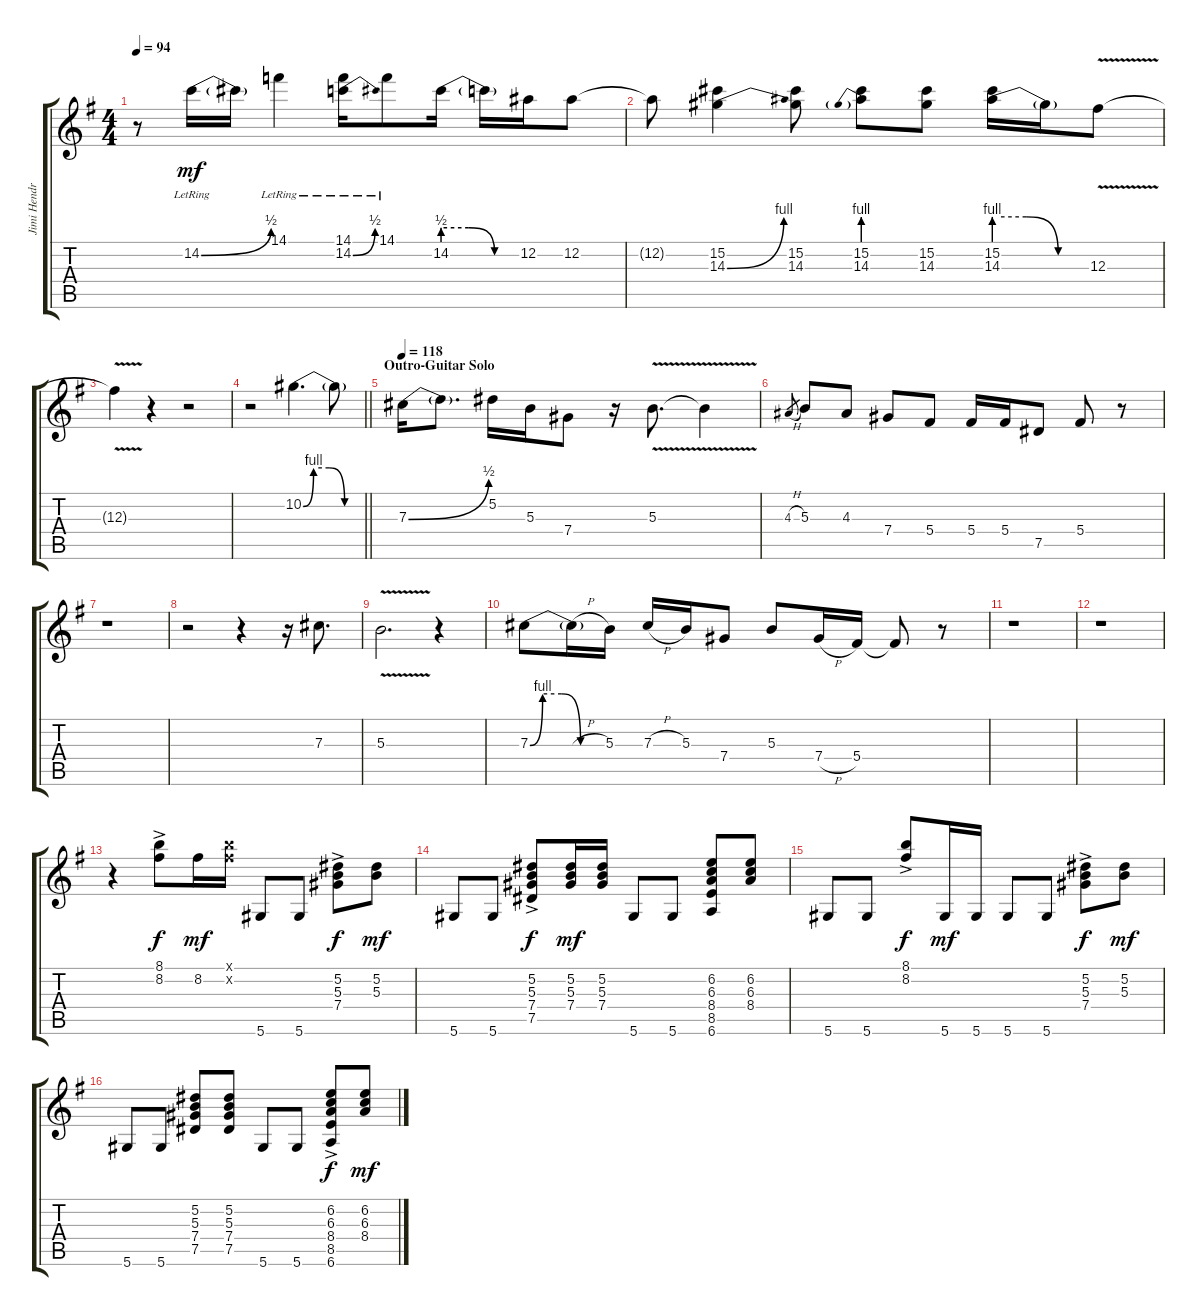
\track ("Jimi Hendrix-Dist Gtr (Tuned Down 1/2 St" "Jimi Hendr") {instrument distortionguitar}
\staff {score tabs}
\tuning (Eb4 Bb3 Gb3 Db3 Ab2 Eb2) {hide}
\ts (4 4)
\tempo 94
\clef g2
\ks g
r.8{dy mf} 14.2{be (bend 0 0 60 2) lr}.16 14.2{t}.16 14.1{lr}.4 (14.1{lr} 14.2{be (bend 0 0 60 2) lr}).16 14.1{lr}.8 14.2{be (custom 0 2 20 2 40 0 60 0)}.16 14.2{t}.16 12.2.16 12.2.8 |
12.2{t}.8 (15.2 14.3{be (bend 0 0 60 4)}).4 (15.2 14.3).8 (15.2 14.3{be (prebend 0 4 60 4)}).8 (15.2 14.3).8 (15.2 14.3{be (custom 0 4 20 4 40 0 60 0)}).16 14.3{t}.16 12.3{v}.8 |
12.3{v t}.4 r.4 r.2 |
\barLineRight lightlight
r.2 10.2{be (custom 0 0 10 4 25 4 40 0 60 0)}.4{d} 10.2{t}.8 |
\section ("" "Outro-Guitar Solo")
\tempo 118
7.3{be (bend 0 0 60 2)}.16 7.3{t}.8{d} 5.2.16 5.3.16 7.4.8 r.16 5.3{v}.8{d} 5.3{v t}.4 |
4.3{h}.8{gr} 5.3.8 4.3.8 7.4.8 5.4.8 5.4.16 5.4.16 7.5.8 5.4.8 r.8 |
r.1 |
r.2 r.4 r.16 7.3.8{d} |
5.3{v}.2{d} r.4 |
7.3{be (custom 0 0 10 4 25 4 40 0 60 0)}.8 7.3{h t}.16 5.3.16 7.3{h}.16 5.3.16 7.4.8 5.3.8 7.4{h}.16 5.4.16 5.4{t}.8 r.8 |
r.1 |
r.1 |
r.4 (8.1{ac} 8.2{ac}).8{dy f} 8.2.16{dy mf} (8.1{x} 8.2{x}).16 5.6.8 5.6.8 (5.2{ac} 5.3{ac} 7.4{ac}).8{dy f} (5.2 5.3).8{dy mf} |
5.6.8 5.6.8 (5.2{ac} 5.3{ac} 7.4{ac} 7.5{ac}).8{dy f} (5.2 5.3 7.4).16{dy mf} (5.2 5.3 7.4).16 5.6.8 5.6.8 (6.2 6.3 8.4 8.5 6.6).8 (6.2 6.3 8.4).8 |
5.6.8 5.6.8 (8.1{ac} 8.2{ac}).8{dy f} 5.6.16{dy mf} 5.6.16 5.6.8 5.6.8 (5.2{ac} 5.3{ac} 7.4{ac}).8{dy f} (5.2 5.3).8{dy mf} |
5.6.8 5.6.8 (5.2 5.3 7.4 7.5).8 (5.2 5.3 7.4 7.5).8 5.6.8 5.6.8 (6.2{ac} 6.3{ac} 8.4{ac} 8.5{ac} 6.6{ac}).8{dy f} (6.2 6.3 8.4).8{dy mf}
